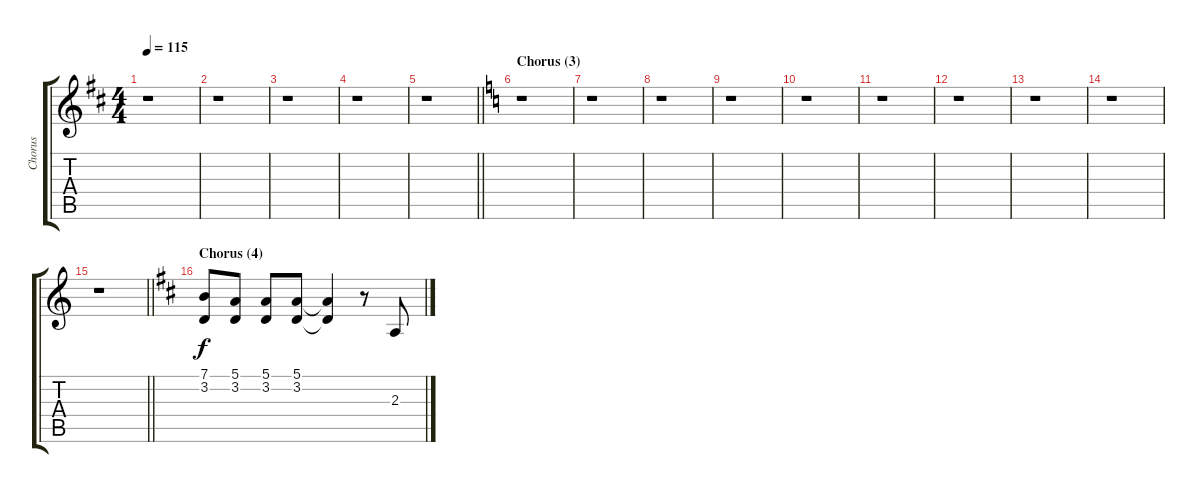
\track ("Chorus" "Chorus") {instrument sopranosax}
\staff {score tabs}
\tuning (E4 B3 G3 D3 A2 E2) {hide}
\ts (4 4)
\tempo 115
\clef g2
\ks d
r.1{dy f} |
r.1 |
r.1 |
r.1 |
\barLineRight lightlight
r.1 |
\section ("" "Chorus (3)")
\ks c
r.1 |
r.1 |
r.1 |
r.1 |
r.1 |
r.1 |
r.1 |
r.1 |
r.1 |
\barLineRight lightlight
r.1 |
\section ("" "Chorus (4)")
\ks d
(7.1 3.2).8 (5.1 3.2).8 (5.1 3.2).8 (5.1 3.2).8 (5.1{t} 3.2{t}).4 r.8 2.3.8
